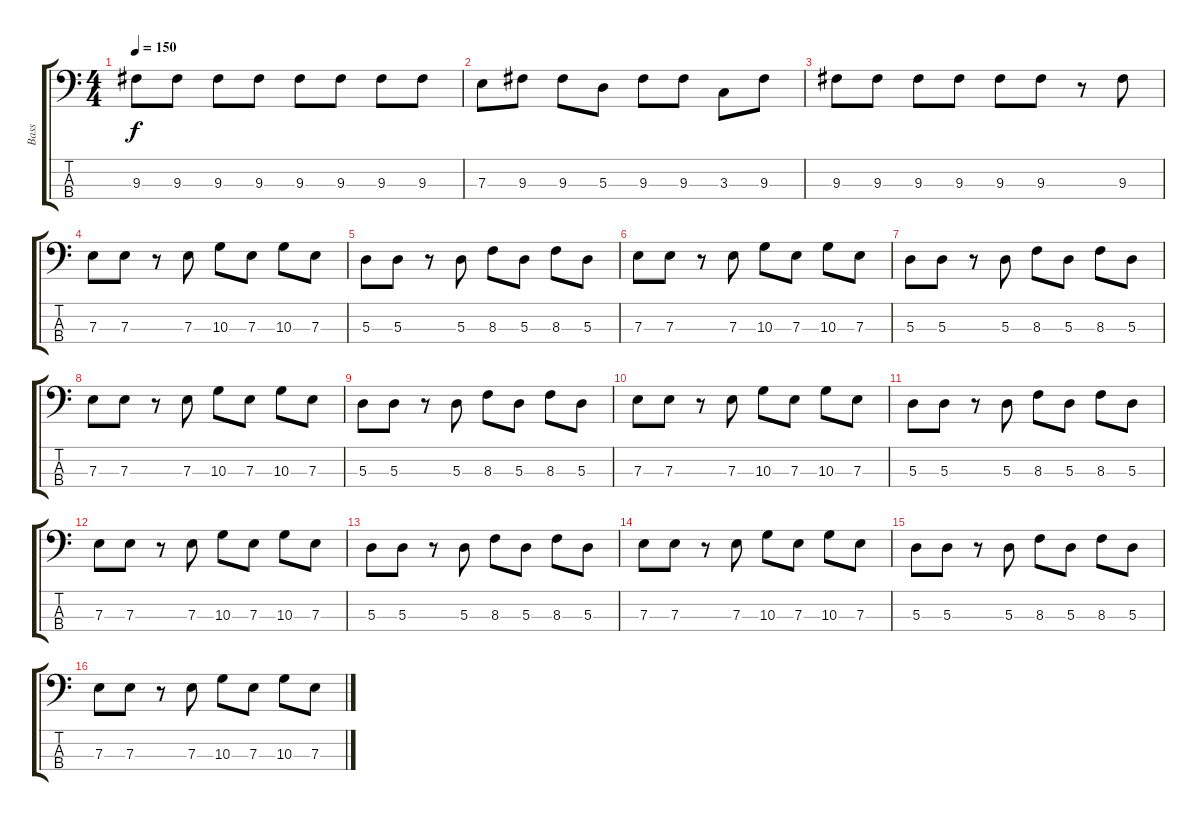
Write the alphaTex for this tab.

\track ("Bass" "Bass") {instrument electricbassfinger}
\staff {score tabs}
\tuning (G2 D2 A1 E1) {hide}
\ts (4 4)
\tempo 150
\clef f4
\ks c
9.3.8{dy f} 9.3.8 9.3.8 9.3.8 9.3.8 9.3.8 9.3.8 9.3.8 |
7.3.8 9.3.8 9.3.8 5.3.8 9.3.8 9.3.8 3.3.8 9.3.8 |
9.3.8 9.3.8 9.3.8 9.3.8 9.3.8 9.3.8 r.8 9.3.8 |
7.3.8 7.3.8 r.8 7.3.8 10.3.8 7.3.8 10.3.8 7.3.8 |
5.3.8 5.3.8 r.8 5.3.8 8.3.8 5.3.8 8.3.8 5.3.8 |
7.3.8 7.3.8 r.8 7.3.8 10.3.8 7.3.8 10.3.8 7.3.8 |
5.3.8 5.3.8 r.8 5.3.8 8.3.8 5.3.8 8.3.8 5.3.8 |
7.3.8 7.3.8 r.8 7.3.8 10.3.8 7.3.8 10.3.8 7.3.8 |
5.3.8 5.3.8 r.8 5.3.8 8.3.8 5.3.8 8.3.8 5.3.8 |
7.3.8 7.3.8 r.8 7.3.8 10.3.8 7.3.8 10.3.8 7.3.8 |
5.3.8 5.3.8 r.8 5.3.8 8.3.8 5.3.8 8.3.8 5.3.8 |
7.3.8 7.3.8 r.8 7.3.8 10.3.8 7.3.8 10.3.8 7.3.8 |
5.3.8 5.3.8 r.8 5.3.8 8.3.8 5.3.8 8.3.8 5.3.8 |
7.3.8 7.3.8 r.8 7.3.8 10.3.8 7.3.8 10.3.8 7.3.8 |
5.3.8 5.3.8 r.8 5.3.8 8.3.8 5.3.8 8.3.8 5.3.8 |
7.3.8 7.3.8 r.8 7.3.8 10.3.8 7.3.8 10.3.8 7.3.8
